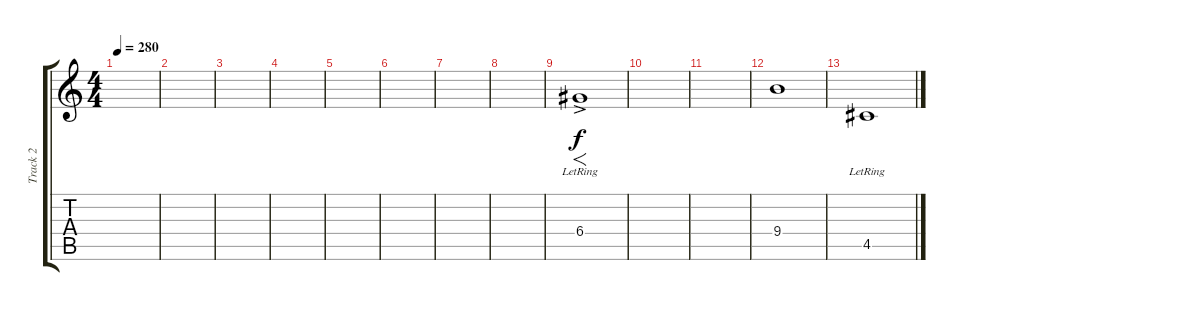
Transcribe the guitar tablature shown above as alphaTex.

\track ("Track 2" "Track 2") {instrument distortionguitar}
\staff {score tabs}
\tuning (E4 B3 G3 D3 A2 D2) {hide}
\ts (4 4)
\tempo 280
\clef g2
\ks c
|
|
|
|
|
|
|
|
6.4{ac lr}.1{f} |
|
|
9.4.1{dy f} |
4.5{lr}.1
